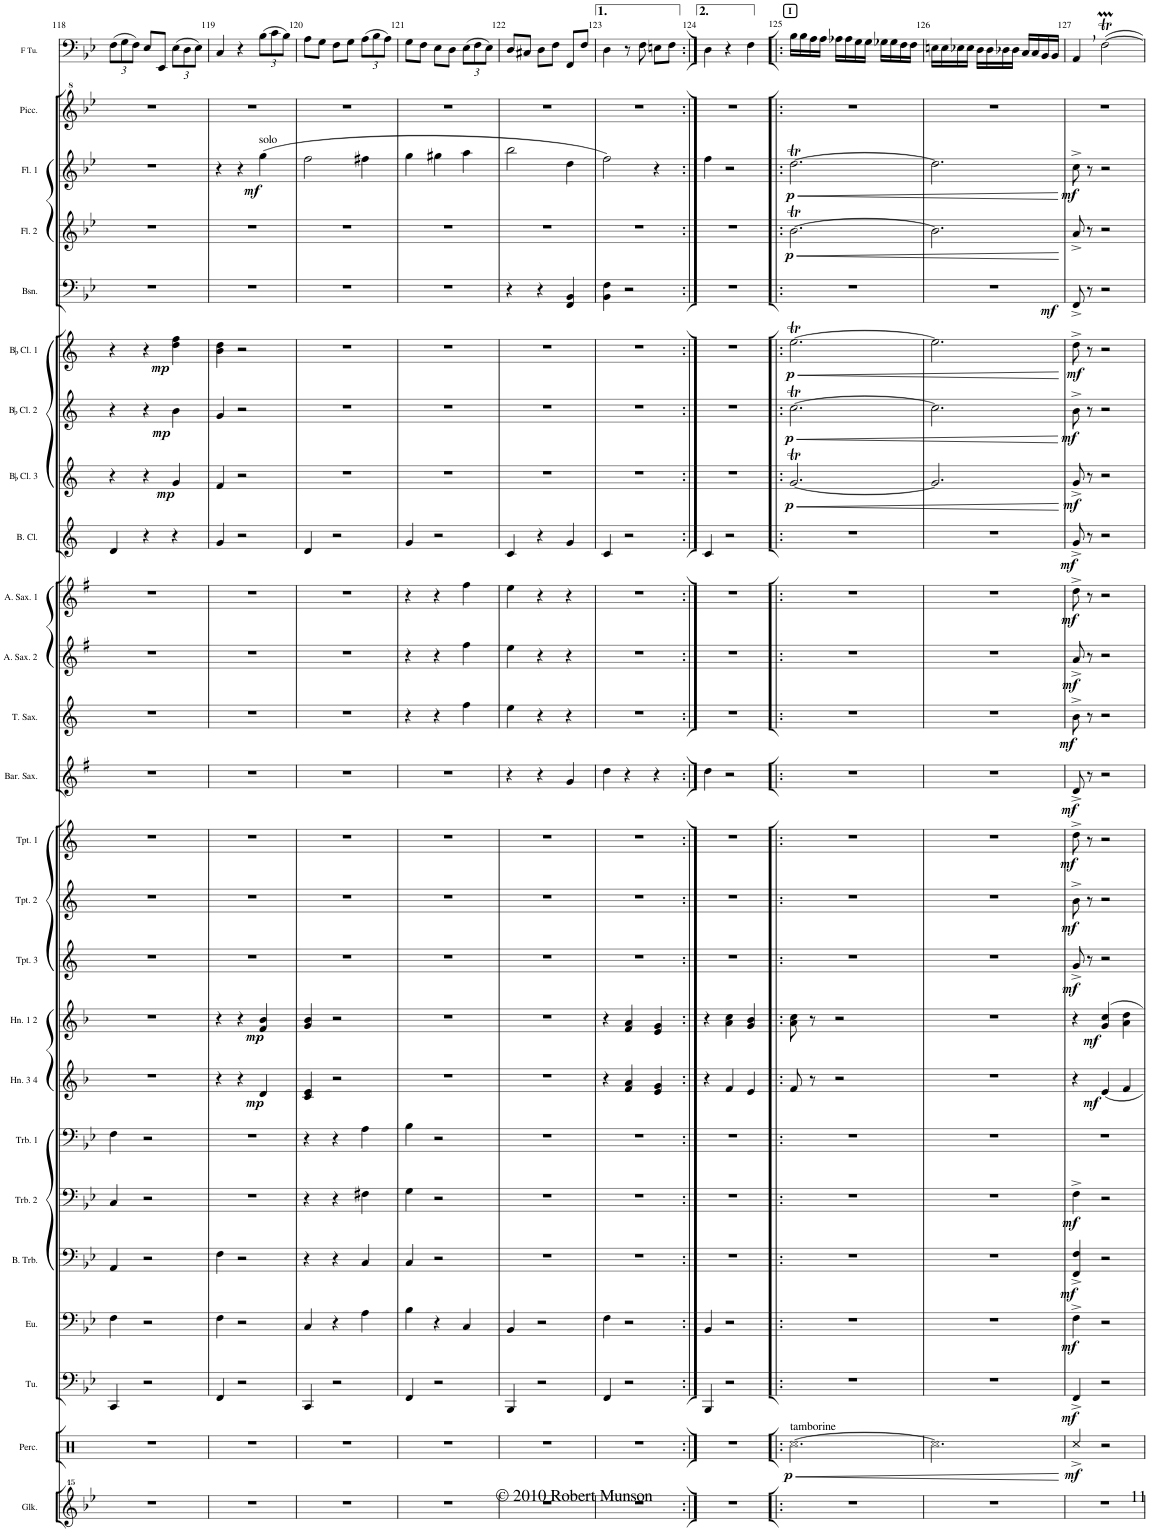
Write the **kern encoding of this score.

**kern	**kern	**dynam	**kern	**dynam	**kern	**dynam	**kern	**dynam	**kern	**dynam	**kern	**kern	**dynam	**kern	**dynam	**kern	**dynam	**kern	**dynam	**kern	**dynam	**kern	**dynam	**kern	**dynam	**kern	**dynam	**kern	**dynam	**kern	**dynam	**kern	**dynam	**kern	**dynam	**kern	**dynam	**kern	**dynam	**kern	**dynam	**kern	**dynam	**kern	**kern
*part25	*part24	*part24	*part23	*part23	*part22	*part22	*part21	*part21	*part20	*part20	*part19	*part18	*part18	*part17	*part17	*part16	*part16	*part15	*part15	*part14	*part14	*part13	*part13	*part12	*part12	*part11	*part11	*part10	*part10	*part9	*part9	*part8	*part8	*part7	*part7	*part6	*part6	*part5	*part5	*part4	*part4	*part3	*part3	*part2	*part1
*staff25	*staff24	*staff24	*staff23	*staff23	*staff22	*staff22	*staff21	*staff21	*staff20	*staff20	*staff19	*staff18	*staff18	*staff17	*staff17	*staff16	*staff16	*staff15	*staff15	*staff14	*staff14	*staff13	*staff13	*staff12	*staff12	*staff11	*staff11	*staff10	*staff10	*staff9	*staff9	*staff8	*staff8	*staff7	*staff7	*staff6	*staff6	*staff5	*staff5	*staff4	*staff4	*staff3	*staff3	*staff2	*staff1
*I"Glockenspiel	*I"Percussion	*	*I"Tuba	*	*I"Euphonium	*	*I"Bass Trombone	*	*I"Trombone 2	*	*I"Trombone 1	*I"Horn 3 4	*	*I"Horn 1 2	*	*I"BaccidentalFlat Trumpet 3	*	*I"BaccidentalFlat Trumpet 2	*	*I"BaccidentalFlat Trumpet 1	*	*I"Baritone Saxophone	*	*I"Tenor Saxophone	*	*I"Alto Saxophone 2	*	*I"Alto Saxophone 1	*	*I"Bass Clarinet	*	*I"BaccidentalFlat Clarinet 3	*	*I"BaccidentalFlat Clarinet 2	*	*I"BaccidentalFlat Clarinet 1	*	*I"Bassoon	*	*I"Flute 2	*	*I"Flute 1	*	*I"Piccolo	*I"Solo F Tuba
*I'Glk.	*I'Perc.	*	*I'Tu.	*	*I'Eu.	*	*I'B. Trb.	*	*I'Trb. 2	*	*I'Trb. 1	*I'Hn. 3 4	*	*I'Hn. 1 2	*	*I'Tpt. 3	*	*I'Tpt. 2	*	*I'Tpt. 1	*	*I'Bar. Sax.	*	*I'T. Sax.	*	*I'A. Sax. 2	*	*I'A. Sax. 1	*	*I'B. Cl.	*	*I'BaccidentalFlat Cl. 3	*	*I'BaccidentalFlat Cl. 2	*	*I'BaccidentalFlat Cl. 1	*	*I'Bsn.	*	*I'Fl. 2	*	*I'Fl. 1	*	*I'Picc.	*I'F Tu.
!!LO:PB:g=z
*clefG^^2	*clefX	*	*clefF4	*	*clefF4	*	*clefF4	*	*clefF4	*	*clefF4	*clefG2	*	*clefG2	*	*clefG2	*	*clefG2	*	*clefG2	*	*clefG2	*	*clefG2	*	*clefG2	*	*clefG2	*	*clefG2	*	*clefG2	*	*clefG2	*	*clefG2	*	*clefF4	*	*clefG2	*	*clefG2	*	*clefG^2	*clefF4
*	*	*	*	*	*	*	*	*	*	*	*	*Trd4c7	*	*Trd4c7	*	*Trd1c2	*	*Trd1c2	*	*Trd1c2	*	*Trd12c21	*	*Trd8c14	*	*Trd5c9	*	*Trd5c9	*	*Trd8c14	*	*Trd1c2	*	*Trd1c2	*	*Trd1c2	*	*	*	*	*	*	*	*Trd-7c-12	*
*k[b-e-]	*k[]	*	*k[b-e-]	*	*k[b-e-]	*	*k[b-e-]	*	*k[b-e-]	*	*k[b-e-]	*k[b-]	*	*k[b-]	*	*k[]	*	*k[]	*	*k[]	*	*k[f#]	*	*k[]	*	*k[f#]	*	*k[f#]	*	*k[]	*	*k[]	*	*k[]	*	*k[]	*	*k[b-e-]	*	*k[b-e-]	*	*k[b-e-]	*	*k[b-e-]	*k[b-e-]
*M3/4	*M3/4	*	*M3/4	*	*M3/4	*	*M3/4	*	*M3/4	*	*M3/4	*M3/4	*	*M3/4	*	*M3/4	*	*M3/4	*	*M3/4	*	*M3/4	*	*M3/4	*	*M3/4	*	*M3/4	*	*M3/4	*	*M3/4	*	*M3/4	*	*M3/4	*	*M3/4	*	*M3/4	*	*M3/4	*	*M3/4	*M3/4
*	*	*	*	*	*	*	*	*	*	*	*	*	*	*	*	*	*	*	*	*	*	*	*	*	*	*	*	*	*	*	*	*	*	*	*	*	*	*	*	*	*	*	*	*	*Xbrackettup
=118	=118	=118	=118	=118	=118	=118	=118	=118	=118	=118	=118	=118	=118	=118	=118	=118	=118	=118	=118	=118	=118	=118	=118	=118	=118	=118	=118	=118	=118	=118	=118	=118	=118	=118	=118	=118	=118	=118	=118	=118	=118	=118	=118	=118	=118
2.r	2.r	.	4CC/	.	4F\	.	4AA/	.	4C/	.	4F\	2.r	.	2.r	.	2.r	.	2.r	.	2.r	.	2.r	.	2.r	.	2.r	.	2.r	.	4d/	.	4r	.	4r	.	4r	.	2.r	.	2.r	.	2.r	.	2.r	(12F\L
.	.	.	.	.	.	.	.	.	.	.	.	.	.	.	.	.	.	.	.	.	.	.	.	.	.	.	.	.	.	.	.	.	.	.	.	.	.	.	.	.	.	.	.	.	12G\
.	.	.	.	.	.	.	.	.	.	.	.	.	.	.	.	.	.	.	.	.	.	.	.	.	.	.	.	.	.	.	.	.	.	.	.	.	.	.	.	.	.	.	.	.	12F\J)
.	.	.	2r	.	2r	.	2r	.	2r	.	2r	.	.	.	.	.	.	.	.	.	.	.	.	.	.	.	.	.	.	4r	.	4r	.	4r	.	4r	.	.	.	.	.	.	.	.	8E-/L
.	.	.	.	.	.	.	.	.	.	.	.	.	.	.	.	.	.	.	.	.	.	.	.	.	.	.	.	.	.	.	.	.	.	.	.	.	.	.	.	.	.	.	.	.	8EE-/J
!	!	!	!	!	!	!	!	!	!	!	!	!	!	!	!	!	!	!	!	!	!	!	!	!	!	!	!	!	!	!	!	!	!LO:DY:b	!	!LO:DY:b	!	!LO:DY:b	!	!	!	!	!	!	!	!
.	.	.	.	.	.	.	.	.	.	.	.	.	.	.	.	.	.	.	.	.	.	.	.	.	.	.	.	.	.	4r	.	4g/	mp	4b\	mp	4dd\ 4ff\	mp	.	.	.	.	.	.	.	(12E-\L
.	.	.	.	.	.	.	.	.	.	.	.	.	.	.	.	.	.	.	.	.	.	.	.	.	.	.	.	.	.	.	.	.	.	.	.	.	.	.	.	.	.	.	.	.	12D\
.	.	.	.	.	.	.	.	.	.	.	.	.	.	.	.	.	.	.	.	.	.	.	.	.	.	.	.	.	.	.	.	.	.	.	.	.	.	.	.	.	.	.	.	.	12E-\J)
=119	=119	=119	=119	=119	=119	=119	=119	=119	=119	=119	=119	=119	=119	=119	=119	=119	=119	=119	=119	=119	=119	=119	=119	=119	=119	=119	=119	=119	=119	=119	=119	=119	=119	=119	=119	=119	=119	=119	=119	=119	=119	=119	=119	=119	=119
2.r	2.r	.	4FF/	.	4F\	.	4F\	.	2.r	.	2.r	4r	.	4r	.	2.r	.	2.r	.	2.r	.	2.r	.	2.r	.	2.r	.	2.r	.	4g/	.	4f/	.	4g/	.	4b\ 4dd\	.	2.r	.	2.r	.	4r	.	2.r	4C/
.	.	.	2r	.	2r	.	2r	.	.	.	.	4r	.	4r	.	.	.	.	.	.	.	.	.	.	.	.	.	.	.	2r	.	2r	.	2r	.	2r	.	.	.	.	.	4r	.	.	4r
!	!	!	!	!	!	!	!	!	!	!	!	!	!	!	!	!	!	!	!	!	!	!	!	!	!	!	!	!	!	!	!	!	!	!	!	!	!	!	!	!	!	!LO:TX:a:t=solo	!	!	!
!	!	!	!	!	!	!	!	!	!	!	!	!	!LO:DY:b	!	!LO:DY:b	!	!	!	!	!	!	!	!	!	!	!	!	!	!	!	!	!	!	!	!	!	!	!	!	!	!	!	!LO:DY:b	!	!
.	.	.	.	.	.	.	.	.	.	.	.	4d/	mp	4f/ 4b-/	mp	.	.	.	.	.	.	.	.	.	.	.	.	.	.	.	.	.	.	.	.	.	.	.	.	.	.	(4gg\	mf	.	(12B-\L
.	.	.	.	.	.	.	.	.	.	.	.	.	.	.	.	.	.	.	.	.	.	.	.	.	.	.	.	.	.	.	.	.	.	.	.	.	.	.	.	.	.	.	.	.	12c\
.	.	.	.	.	.	.	.	.	.	.	.	.	.	.	.	.	.	.	.	.	.	.	.	.	.	.	.	.	.	.	.	.	.	.	.	.	.	.	.	.	.	.	.	.	12B-\J)
=120	=120	=120	=120	=120	=120	=120	=120	=120	=120	=120	=120	=120	=120	=120	=120	=120	=120	=120	=120	=120	=120	=120	=120	=120	=120	=120	=120	=120	=120	=120	=120	=120	=120	=120	=120	=120	=120	=120	=120	=120	=120	=120	=120	=120	=120
2.r	2.r	.	4CC/	.	4C/	.	4r	.	4r	.	4r	4c/ 4e/	.	4g/ 4b-/	.	2.r	.	2.r	.	2.r	.	2.r	.	2.r	.	2.r	.	2.r	.	4d/	.	2.r	.	2.r	.	2.r	.	2.r	.	2.r	.	2ff\	.	2.r	8A\L
.	.	.	.	.	.	.	.	.	.	.	.	.	.	.	.	.	.	.	.	.	.	.	.	.	.	.	.	.	.	.	.	.	.	.	.	.	.	.	.	.	.	.	.	.	8G\J
.	.	.	2r	.	4r	.	4r	.	4r	.	4r	2r	.	2r	.	.	.	.	.	.	.	.	.	.	.	.	.	.	.	2r	.	.	.	.	.	.	.	.	.	.	.	.	.	.	8F\L
.	.	.	.	.	.	.	.	.	.	.	.	.	.	.	.	.	.	.	.	.	.	.	.	.	.	.	.	.	.	.	.	.	.	.	.	.	.	.	.	.	.	.	.	.	8G\J
.	.	.	.	.	4A\	.	4C/	.	4F#X\	.	4A\	.	.	.	.	.	.	.	.	.	.	.	.	.	.	.	.	.	.	.	.	.	.	.	.	.	.	.	.	.	.	4ff#X\	.	.	(12A\L
.	.	.	.	.	.	.	.	.	.	.	.	.	.	.	.	.	.	.	.	.	.	.	.	.	.	.	.	.	.	.	.	.	.	.	.	.	.	.	.	.	.	.	.	.	12B-\
.	.	.	.	.	.	.	.	.	.	.	.	.	.	.	.	.	.	.	.	.	.	.	.	.	.	.	.	.	.	.	.	.	.	.	.	.	.	.	.	.	.	.	.	.	12A\J)
=121	=121	=121	=121	=121	=121	=121	=121	=121	=121	=121	=121	=121	=121	=121	=121	=121	=121	=121	=121	=121	=121	=121	=121	=121	=121	=121	=121	=121	=121	=121	=121	=121	=121	=121	=121	=121	=121	=121	=121	=121	=121	=121	=121	=121	=121
2.r	2.r	.	4FF/	.	4B-\	.	4C/	.	4G\	.	4B-\	2.r	.	2.r	.	2.r	.	2.r	.	2.r	.	2.r	.	4r	.	4r	.	4r	.	4g/	.	2.r	.	2.r	.	2.r	.	2.r	.	2.r	.	4gg\	.	2.r	8G\L
.	.	.	.	.	.	.	.	.	.	.	.	.	.	.	.	.	.	.	.	.	.	.	.	.	.	.	.	.	.	.	.	.	.	.	.	.	.	.	.	.	.	.	.	.	8F\J
.	.	.	2r	.	4r	.	2r	.	2r	.	2r	.	.	.	.	.	.	.	.	.	.	.	.	4r	.	4r	.	4r	.	2r	.	.	.	.	.	.	.	.	.	.	.	4gg#X\	.	.	8E-\L
.	.	.	.	.	.	.	.	.	.	.	.	.	.	.	.	.	.	.	.	.	.	.	.	.	.	.	.	.	.	.	.	.	.	.	.	.	.	.	.	.	.	.	.	.	8D\J
.	.	.	.	.	4C/	.	.	.	.	.	.	.	.	.	.	.	.	.	.	.	.	.	.	4ff\	.	4ff#\	.	4ff#\	.	.	.	.	.	.	.	.	.	.	.	.	.	4aa\	.	.	(12E-\L
.	.	.	.	.	.	.	.	.	.	.	.	.	.	.	.	.	.	.	.	.	.	.	.	.	.	.	.	.	.	.	.	.	.	.	.	.	.	.	.	.	.	.	.	.	12F\
.	.	.	.	.	.	.	.	.	.	.	.	.	.	.	.	.	.	.	.	.	.	.	.	.	.	.	.	.	.	.	.	.	.	.	.	.	.	.	.	.	.	.	.	.	12E-\J)
=122	=122	=122	=122	=122	=122	=122	=122	=122	=122	=122	=122	=122	=122	=122	=122	=122	=122	=122	=122	=122	=122	=122	=122	=122	=122	=122	=122	=122	=122	=122	=122	=122	=122	=122	=122	=122	=122	=122	=122	=122	=122	=122	=122	=122	=122
2.r	2.r	.	4BBB-/	.	4BB-/	.	2.r	.	2.r	.	2.r	2.r	.	2.r	.	2.r	.	2.r	.	2.r	.	4r	.	4ee\	.	4ee\	.	4ee\	.	4c/	.	2.r	.	2.r	.	2.r	.	4r	.	2.r	.	2bb-\	.	2.r	8D/L
.	.	.	.	.	.	.	.	.	.	.	.	.	.	.	.	.	.	.	.	.	.	.	.	.	.	.	.	.	.	.	.	.	.	.	.	.	.	.	.	.	.	.	.	.	8C#X/J
.	.	.	2r	.	2r	.	.	.	.	.	.	.	.	.	.	.	.	.	.	.	.	4r	.	4r	.	4r	.	4r	.	4r	.	.	.	.	.	.	.	4r	.	.	.	.	.	.	8D\L
.	.	.	.	.	.	.	.	.	.	.	.	.	.	.	.	.	.	.	.	.	.	.	.	.	.	.	.	.	.	.	.	.	.	.	.	.	.	.	.	.	.	.	.	.	8F\J
.	.	.	.	.	.	.	.	.	.	.	.	.	.	.	.	.	.	.	.	.	.	4g/	.	4r	.	4r	.	4r	.	4g/	.	.	.	.	.	.	.	4FF/ 4BB-/	.	.	.	4dd\	.	.	8FF/L
.	.	.	.	.	.	.	.	.	.	.	.	.	.	.	.	.	.	.	.	.	.	.	.	.	.	.	.	.	.	.	.	.	.	.	.	.	.	.	.	.	.	.	.	.	8F/J
=123	=123	=123	=123	=123	=123	=123	=123	=123	=123	=123	=123	=123	=123	=123	=123	=123	=123	=123	=123	=123	=123	=123	=123	=123	=123	=123	=123	=123	=123	=123	=123	=123	=123	=123	=123	=123	=123	=123	=123	=123	=123	=123	=123	=123	=123
2.r	2.r	.	4FF/	.	4F\	.	2.r	.	2.r	.	2.r	4r	.	4r	.	2.r	.	2.r	.	2.r	.	4dd\	.	2.r	.	2.r	.	2.r	.	4c/	.	2.r	.	2.r	.	2.r	.	4BB-\ 4F\	.	2.r	.	2ff\)	.	2.r	4D\
.	.	.	2r	.	2r	.	.	.	.	.	.	4f/ 4a/	.	4f/ 4a/	.	.	.	.	.	.	.	4r	.	.	.	.	.	.	.	2r	.	.	.	.	.	.	.	2r	.	.	.	.	.	.	8r
.	.	.	.	.	.	.	.	.	.	.	.	.	.	.	.	.	.	.	.	.	.	.	.	.	.	.	.	.	.	.	.	.	.	.	.	.	.	.	.	.	.	.	.	.	8F\
.	.	.	.	.	.	.	.	.	.	.	.	4e/ 4g/	.	4e/ 4g/	.	.	.	.	.	.	.	4r	.	.	.	.	.	.	.	.	.	.	.	.	.	.	.	.	.	.	.	4r	.	.	8En\L
.	.	.	.	.	.	.	.	.	.	.	.	.	.	.	.	.	.	.	.	.	.	.	.	.	.	.	.	.	.	.	.	.	.	.	.	.	.	.	.	.	.	.	.	.	8F\J
=124:|!	=124:|!	=124:|!	=124:|!	=124:|!	=124:|!	=124:|!	=124:|!	=124:|!	=124:|!	=124:|!	=124:|!	=124:|!	=124:|!	=124:|!	=124:|!	=124:|!	=124:|!	=124:|!	=124:|!	=124:|!	=124:|!	=124:|!	=124:|!	=124:|!	=124:|!	=124:|!	=124:|!	=124:|!	=124:|!	=124:|!	=124:|!	=124:|!	=124:|!	=124:|!	=124:|!	=124:|!	=124:|!	=124:|!	=124:|!	=124:|!	=124:|!	=124:|!	=124:|!	=124:|!	=124:|!
2.r	2.r	.	4BBB-/	.	4BB-/	.	2.r	.	2.r	.	2.r	4r	.	4r	.	2.r	.	2.r	.	2.r	.	4dd\	.	2.r	.	2.r	.	2.r	.	4c/	.	2.r	.	2.r	.	2.r	.	2.r	.	2.r	.	4ff\	.	2.r	4D\
.	.	.	2r	.	2r	.	.	.	.	.	.	4f/	.	4a\ 4cc\	.	.	.	.	.	.	.	2r	.	.	.	.	.	.	.	2r	.	.	.	.	.	.	.	.	.	.	.	2r	.	.	4r
.	.	.	.	.	.	.	.	.	.	.	.	4e/	.	4g/ 4b-/	.	.	.	.	.	.	.	.	.	.	.	.	.	.	.	.	.	.	.	.	.	.	.	.	.	.	.	.	.	.	4F\
=125!|:	=125!|:	=125!|:	=125!|:	=125!|:	=125!|:	=125!|:	=125!|:	=125!|:	=125!|:	=125!|:	=125!|:	=125!|:	=125!|:	=125!|:	=125!|:	=125!|:	=125!|:	=125!|:	=125!|:	=125!|:	=125!|:	=125!|:	=125!|:	=125!|:	=125!|:	=125!|:	=125!|:	=125!|:	=125!|:	=125!|:	=125!|:	=125!|:	=125!|:	=125!|:	=125!|:	=125!|:	=125!|:	=125!|:	=125!|:	=125!|:	=125!|:	=125!|:	=125!|:	=125!|:	=125!|:
!	!	!	!	!	!	!	!	!	!	!	!	!	!	!	!	!	!	!	!	!	!	!	!	!	!	!	!	!	!	!	!	!	!	!	!	!	!	!	!	!	!	!	!	!	!LO:TX:a:B:t=I
!	!LO:TX:a:t=tamborine	!	!	!	!	!	!	!	!	!	!	!	!	!	!	!	!	!	!	!	!	!	!	!	!	!	!	!	!	!	!	!	!	!	!	!	!	!	!	!	!	!	!	!	!
!	!	!LO:HP:b	!	!	!	!	!	!	!	!	!	!	!	!	!	!	!	!	!	!	!	!	!	!	!	!	!	!	!	!	!	!	!LO:HP:b	!	!LO:HP:b	!	!LO:HP:b	!	!	!	!LO:HP:b	!	!LO:HP:b	!	!
!	!	!LO:DY:n=1:b	!	!	!	!	!	!	!	!	!	!	!	!	!	!	!	!	!	!	!	!	!	!	!	!	!	!	!	!	!	!	!LO:DY:n=1:b	!	!LO:DY:n=1:b	!	!LO:DY:n=1:b	!	!	!	!LO:DY:n=1:b	!	!LO:DY:n=1:b	!	!
2.r	[2.Rcc\	< p	2.r	.	2.r	.	2.r	.	2.r	.	2.r	8f/	.	8a\ 8cc\	.	2.r	.	2.r	.	2.r	.	2.r	.	2.r	.	2.r	.	2.r	.	2.r	.	[2.gT/	< p	[2.ccT\	< p	[2.eet\	< p	2.r	.	[2.b-T\	< p	[2.ddt\	< p	2.r	16B-\LL
.	.	.	.	.	.	.	.	.	.	.	.	.	.	.	.	.	.	.	.	.	.	.	.	.	.	.	.	.	.	.	.	.	.	.	.	.	.	.	.	.	.	.	.	.	16B-\
.	.	.	.	.	.	.	.	.	.	.	.	8r	.	8r	.	.	.	.	.	.	.	.	.	.	.	.	.	.	.	.	.	.	.	.	.	.	.	.	.	.	.	.	.	.	16A\
.	.	.	.	.	.	.	.	.	.	.	.	.	.	.	.	.	.	.	.	.	.	.	.	.	.	.	.	.	.	.	.	.	.	.	.	.	.	.	.	.	.	.	.	.	16A\JJ
.	.	.	.	.	.	.	.	.	.	.	.	2r	.	2r	.	.	.	.	.	.	.	.	.	.	.	.	.	.	.	.	.	.	.	.	.	.	.	.	.	.	.	.	.	.	16A-X\LL
.	.	.	.	.	.	.	.	.	.	.	.	.	.	.	.	.	.	.	.	.	.	.	.	.	.	.	.	.	.	.	.	.	.	.	.	.	.	.	.	.	.	.	.	.	16A-\
.	.	.	.	.	.	.	.	.	.	.	.	.	.	.	.	.	.	.	.	.	.	.	.	.	.	.	.	.	.	.	.	.	.	.	.	.	.	.	.	.	.	.	.	.	16G\
.	.	.	.	.	.	.	.	.	.	.	.	.	.	.	.	.	.	.	.	.	.	.	.	.	.	.	.	.	.	.	.	.	.	.	.	.	.	.	.	.	.	.	.	.	16G\JJ
.	.	.	.	.	.	.	.	.	.	.	.	.	.	.	.	.	.	.	.	.	.	.	.	.	.	.	.	.	.	.	.	.	.	.	.	.	.	.	.	.	.	.	.	.	16G-X\LL
.	.	.	.	.	.	.	.	.	.	.	.	.	.	.	.	.	.	.	.	.	.	.	.	.	.	.	.	.	.	.	.	.	.	.	.	.	.	.	.	.	.	.	.	.	16G-\
.	.	.	.	.	.	.	.	.	.	.	.	.	.	.	.	.	.	.	.	.	.	.	.	.	.	.	.	.	.	.	.	.	.	.	.	.	.	.	.	.	.	.	.	.	16F\
.	.	.	.	.	.	.	.	.	.	.	.	.	.	.	.	.	.	.	.	.	.	.	.	.	.	.	.	.	.	.	.	.	.	.	.	.	.	.	.	.	.	.	.	.	16F\JJ
=126	=126	=126	=126	=126	=126	=126	=126	=126	=126	=126	=126	=126	=126	=126	=126	=126	=126	=126	=126	=126	=126	=126	=126	=126	=126	=126	=126	=126	=126	=126	=126	=126	=126	=126	=126	=126	=126	=126	=126	=126	=126	=126	=126	=126	=126
2.r	2.Rcc\]	.	2.r	.	2.r	.	2.r	.	2.r	.	2.r	2.r	.	2.r	.	2.r	.	2.r	.	2.r	.	2.r	.	2.r	.	2.r	.	2.r	.	2.r	.	2.g/]	.	2.cc\]	.	2.ee\]	.	2.r	.	2.b-\]	.	2.dd\]	.	2.r	16En\LL
.	.	.	.	.	.	.	.	.	.	.	.	.	.	.	.	.	.	.	.	.	.	.	.	.	.	.	.	.	.	.	.	.	.	.	.	.	.	.	.	.	.	.	.	.	16E\
.	.	.	.	.	.	.	.	.	.	.	.	.	.	.	.	.	.	.	.	.	.	.	.	.	.	.	.	.	.	.	.	.	.	.	.	.	.	.	.	.	.	.	.	.	16E-X\
.	.	.	.	.	.	.	.	.	.	.	.	.	.	.	.	.	.	.	.	.	.	.	.	.	.	.	.	.	.	.	.	.	.	.	.	.	.	.	.	.	.	.	.	.	16E-\JJ
.	.	.	.	.	.	.	.	.	.	.	.	.	.	.	.	.	.	.	.	.	.	.	.	.	.	.	.	.	.	.	.	.	.	.	.	.	.	.	.	.	.	.	.	.	16D\LL
.	.	.	.	.	.	.	.	.	.	.	.	.	.	.	.	.	.	.	.	.	.	.	.	.	.	.	.	.	.	.	.	.	.	.	.	.	.	.	.	.	.	.	.	.	16D\
.	.	.	.	.	.	.	.	.	.	.	.	.	.	.	.	.	.	.	.	.	.	.	.	.	.	.	.	.	.	.	.	.	.	.	.	.	.	.	.	.	.	.	.	.	16D-X\
.	.	.	.	.	.	.	.	.	.	.	.	.	.	.	.	.	.	.	.	.	.	.	.	.	.	.	.	.	.	.	.	.	.	.	.	.	.	.	.	.	.	.	.	.	16D-\JJ
.	.	.	.	.	.	.	.	.	.	.	.	.	.	.	.	.	.	.	.	.	.	.	.	.	.	.	.	.	.	.	.	.	.	.	.	.	.	.	.	.	.	.	.	.	16C/LL
.	.	.	.	.	.	.	.	.	.	.	.	.	.	.	.	.	.	.	.	.	.	.	.	.	.	.	.	.	.	.	.	.	.	.	.	.	.	.	.	.	.	.	.	.	16C/
.	.	.	.	.	.	.	.	.	.	.	.	.	.	.	.	.	.	.	.	.	.	.	.	.	.	.	.	.	.	.	.	.	.	.	.	.	.	.	.	.	.	.	.	.	16BB-/
.	.	.	.	.	.	.	.	.	.	.	.	.	.	.	.	.	.	.	.	.	.	.	.	.	.	.	.	.	.	.	.	.	.	.	.	.	.	.	.	.	.	.	.	.	16BB-/JJ
.	.	[	.	.	.	.	.	.	.	.	.	.	.	.	.	.	.	.	.	.	.	.	.	.	.	.	.	.	.	.	.	.	[	.	[	.	[	.	.	.	[	.	[	.	.
=127	=127	=127	=127	=127	=127	=127	=127	=127	=127	=127	=127	=127	=127	=127	=127	=127	=127	=127	=127	=127	=127	=127	=127	=127	=127	=127	=127	=127	=127	=127	=127	=127	=127	=127	=127	=127	=127	=127	=127	=127	=127	=127	=127	=127	=127
!	!	!LO:DY:b	!	!LO:DY:b	!	!LO:DY:b	!	!LO:DY:b	!	!LO:DY:b	!	!	!	!	!	!	!LO:DY:b	!	!LO:DY:b	!	!LO:DY:b	!	!LO:DY:b	!	!LO:DY:b	!	!LO:DY:b	!	!LO:DY:b	!	!LO:DY:b	!	!LO:DY:b	!	!LO:DY:b	!	!LO:DY:b	!	!LO:DY:b	!	!	!	!LO:DY:b	!	!
2.r	4Rcc^/	mf	4FF^/	mf	4F^\	mf	4FF/^ 4F/^	mf	4F^\	mf	2.r	4r	.	4r	.	8g^/	mf	8b^\	mf	8dd^\	mf	8d^/	mf	8b^\	mf	8a^/	mf	8dd^\	mf	8g^/	mf	8g^/	mf	8b^\	mf	8dd^\	mf	8FF^/	mf	8a^/	.	8cc^\	mf	2.r	4AA,/
.	.	.	.	.	.	.	.	.	.	.	.	.	.	.	.	8r	.	8r	.	8r	.	8r	.	8r	.	8r	.	8r	.	8r	.	8r	.	8r	.	8r	.	8r	.	8r	.	8r	.	.	.
!	!	!	!	!	!	!	!	!	!	!	!	!	!LO:DY:b	!	!LO:DY:b	!	!	!	!	!	!	!	!	!	!	!	!	!	!	!	!	!	!	!	!	!	!	!	!	!	!	!	!	!	!
.	2r	.	2r	.	2r	.	2r	.	2r	.	.	4e/	mf	4g/ 4cc/	mf	2r	.	2r	.	2r	.	2r	.	2r	.	2r	.	2r	.	2r	.	2r	.	2r	.	2r	.	2r	.	2r	.	2r	.	.	[2FMT\
.	.	.	.	.	.	.	.	.	.	.	.	4f/	.	4a\ 4dd\	.	.	.	.	.	.	.	.	.	.	.	.	.	.	.	.	.	.	.	.	.	.	.	.	.	.	.	.	.	.	.
=	=	=	=	=	=	=	=	=	=	=	=	=	=	=	=	=	=	=	=	=	=	=	=	=	=	=	=	=	=	=	=	=	=	=	=	=	=	=	=	=	=	=	=	=	=
*-	*-	*-	*-	*-	*-	*-	*-	*-	*-	*-	*-	*-	*-	*-	*-	*-	*-	*-	*-	*-	*-	*-	*-	*-	*-	*-	*-	*-	*-	*-	*-	*-	*-	*-	*-	*-	*-	*-	*-	*-	*-	*-	*-	*-	*-
